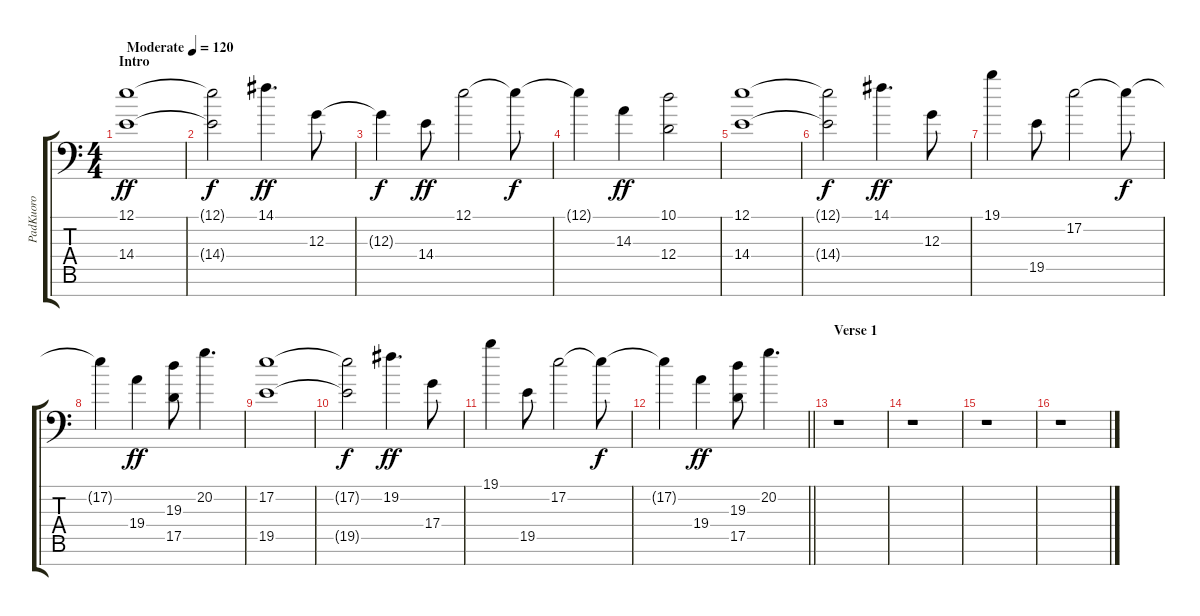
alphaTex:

\track ("PadKuoro" "PadKuoro") {instrument pad4choir}
\staff {score tabs}
\tuning (E4 B3 G3 D3 A2 E2 C-1) {hide}
\ts (4 4)
\section ("" "Intro")
\tempo (120 "Moderate")
\clef f4
\ks c
(12.1 14.4).1{dy ff instrument pad4choir} |
(12.1{t} 14.4{t}).2{dy f} 14.1.4{d dy ff} 12.3.8 |
12.3{t}.4{dy f} 14.4.8{dy ff} 12.1.2 12.1{t}.8{dy f} |
12.1{t}.4 14.3.4{dy ff} (10.1 12.4).2 |
(12.1 14.4).1 |
(12.1{t} 14.4{t}).2{dy f} 14.1.4{d dy ff} 12.3.8 |
19.1.4 19.5.8 17.2.2 17.2{t}.8{dy f} |
17.2{t}.4 19.4.4{dy ff} (19.3 17.5).8 20.2.4{d} |
(17.2 19.5).1 |
(17.2{t} 19.5{t}).2{dy f} 19.2.4{d dy ff} 17.4.8 |
19.1.4 19.5.8 17.2.2 17.2{t}.8{dy f} |
\barLineRight lightlight
17.2{t}.4 19.4.4{dy ff} (19.3 17.5).8 20.2.4{d} |
\section ("" "Verse 1")
r.1 |
r.1 |
r.1 |
r.1
